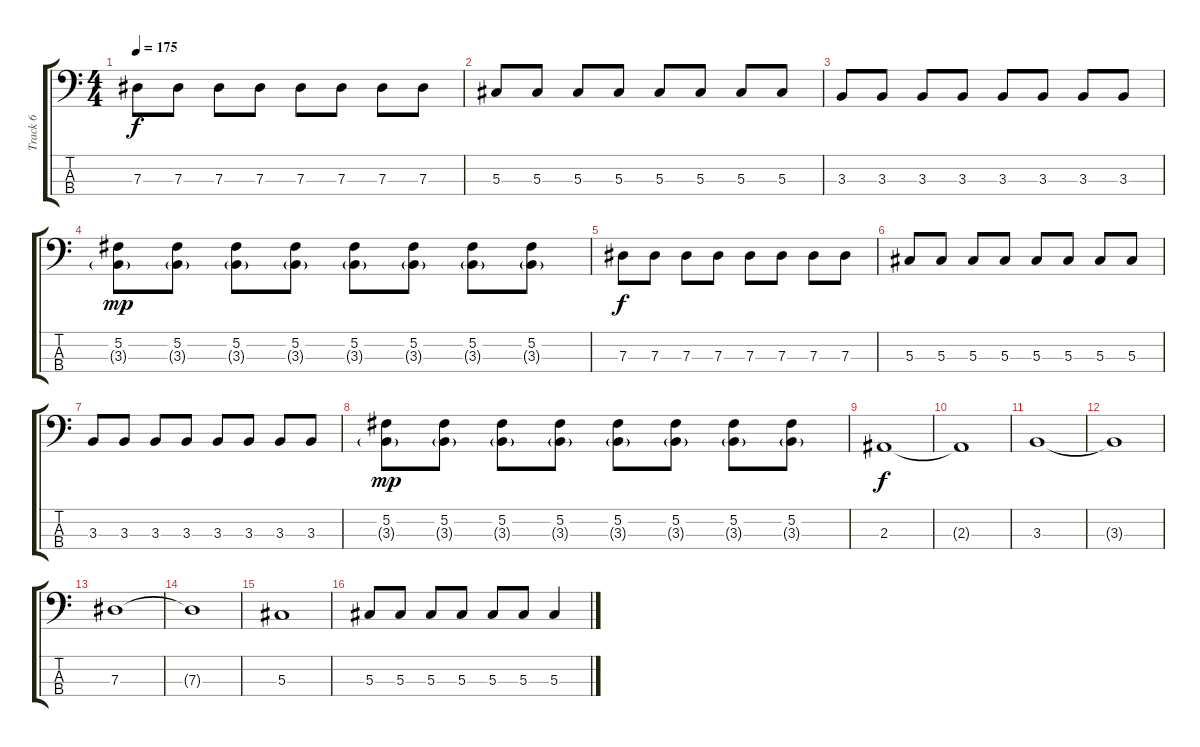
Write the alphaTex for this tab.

\track ("Track 6" "Track 6") {instrument electricbassfinger}
\staff {score tabs}
\tuning (Gb2 Db2 Ab1 Db1) {hide}
\ts (4 4)
\tempo 175
\clef f4
\ks c
7.3.8{dy f} 7.3.8 7.3.8 7.3.8 7.3.8 7.3.8 7.3.8 7.3.8 |
5.3.8 5.3.8 5.3.8 5.3.8 5.3.8 5.3.8 5.3.8 5.3.8 |
3.3.8 3.3.8 3.3.8 3.3.8 3.3.8 3.3.8 3.3.8 3.3.8 |
(5.2 3.3{g}).8{dy mp} (5.2 3.3{g}).8 (5.2 3.3{g}).8 (5.2 3.3{g}).8 (5.2 3.3{g}).8 (5.2 3.3{g}).8 (5.2 3.3{g}).8 (5.2 3.3{g}).8 |
7.3.8{dy f} 7.3.8 7.3.8 7.3.8 7.3.8 7.3.8 7.3.8 7.3.8 |
5.3.8 5.3.8 5.3.8 5.3.8 5.3.8 5.3.8 5.3.8 5.3.8 |
3.3.8 3.3.8 3.3.8 3.3.8 3.3.8 3.3.8 3.3.8 3.3.8 |
(5.2 3.3{g}).8{dy mp} (5.2 3.3{g}).8 (5.2 3.3{g}).8 (5.2 3.3{g}).8 (5.2 3.3{g}).8 (5.2 3.3{g}).8 (5.2 3.3{g}).8 (5.2 3.3{g}).8 |
2.3.1{dy f} |
2.3{t}.1 |
3.3.1 |
3.3{t}.1 |
7.3.1 |
7.3{t}.1 |
5.3.1 |
5.3.8 5.3.8 5.3.8 5.3.8 5.3.8 5.3.8 5.3.4
